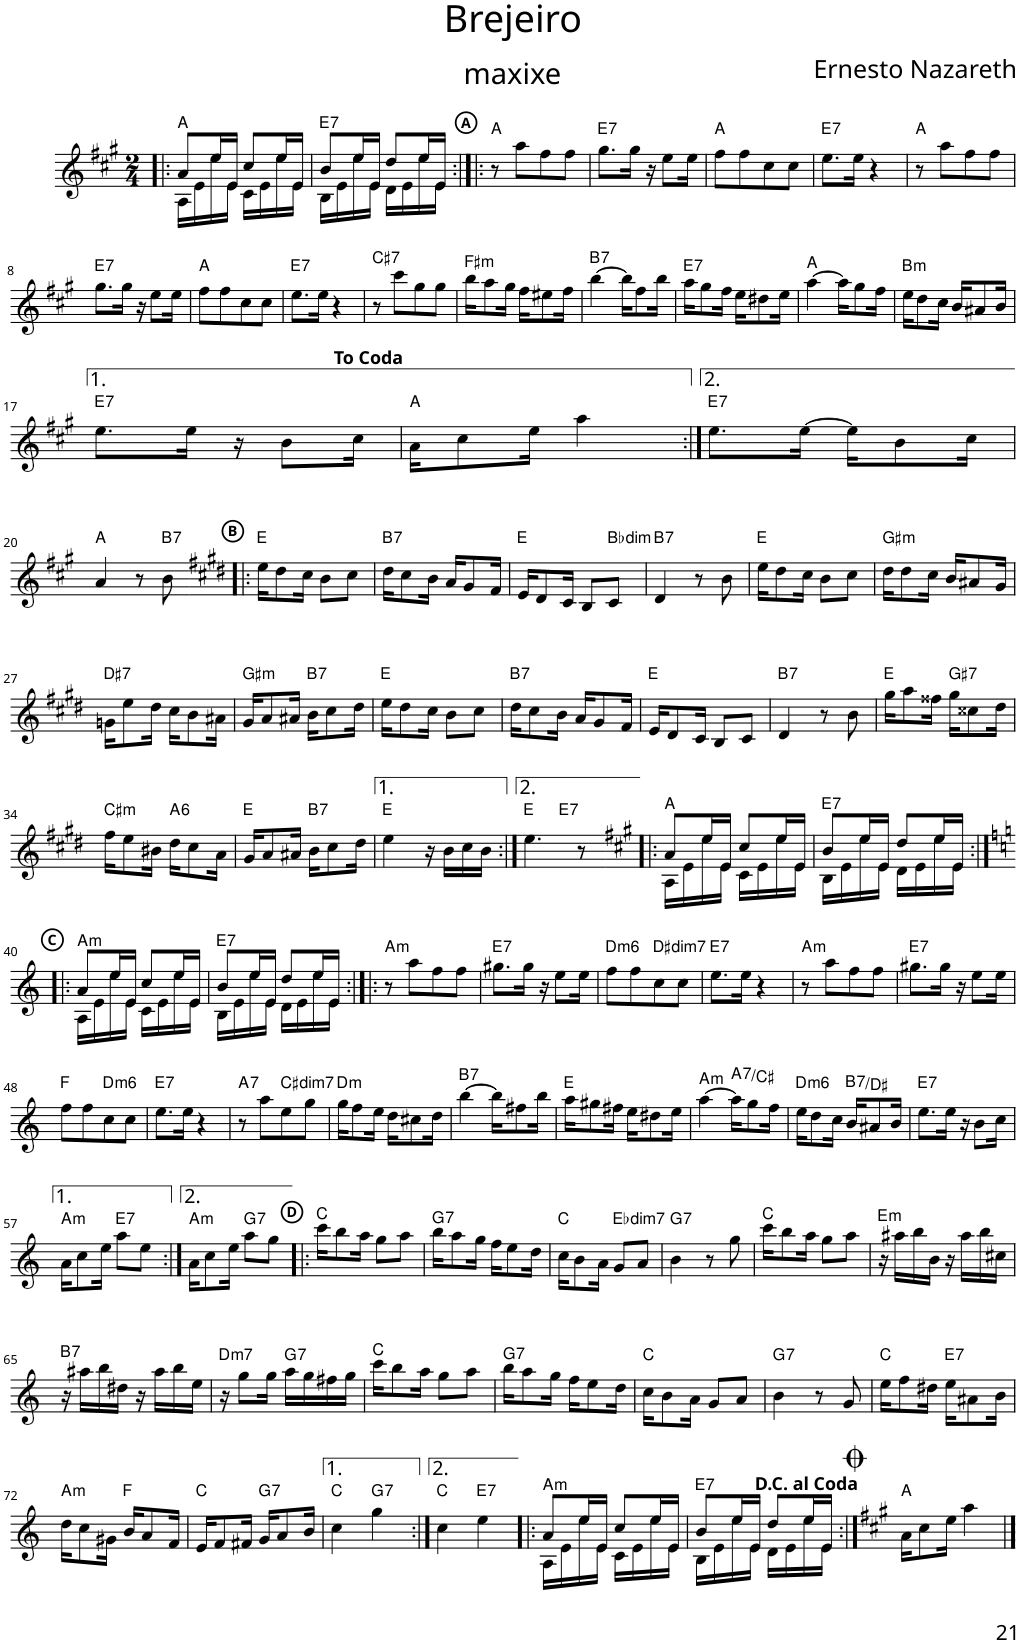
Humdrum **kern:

**kern	**harte
*part1	*part1
*staff1	*
*I"Piano	*
*I'Pno	*
!!LO:PB:g=z
*stria5	*
*clefG2	*
*k[f#c#g#]	*
*M2/4	*
=1!|:	=1!|:
*^	*
8a/L	16A\LL	A:maj
.	16e\	.
16ee/L	16ee\	.
16e/JJ	16e\JJ	.
8cc#/L	16c#\LL	.
.	16e\	.
16ee/L	16ee\	.
16e/JJ	16e\JJ	.
=2	=2	=2
!	!	!LO:H:kt=7
8b/L	16B\LL	E:7
.	16e\	.
16ee/L	16ee\	.
16e/JJ	16e\JJ	.
8dd/L	16d\LL	.
.	16e\	.
16ee/L	16ee\	.
16e/JJ	16e\JJ	.
*v	*v	*
!!LO:REH:place=s1:a:B:cj:enc=circle:fs=8:t=A
=3:|!|:	=3:|!|:
8r	A:maj
8aa\L	.
8ff#\	.
8ff#\J	.
=4	=4
!	!LO:H:kt=7
8.gg#\L	E:7
16gg#\Jk	.
16r	.
8ee\L	.
16ee\Jk	.
=5	=5
8ff#\L	A:maj
8ff#\	.
8cc#\	.
8cc#\J	.
=6	=6
!	!LO:H:kt=7
8.ee\L	E:7
16ee\Jk	.
4r	.
=7	=7
8r	A:maj
8aa\L	.
8ff#\	.
8ff#\J	.
!!LO:LB:g=z
=8	=8
!	!LO:H:kt=7
8.gg#\L	E:7
16gg#\Jk	.
16r	.
8ee\L	.
16ee\Jk	.
=9	=9
8ff#\L	A:maj
8ff#\	.
8cc#\	.
8cc#\J	.
=10	=10
!	!LO:H:kt=7
8.ee\L	E:7
16ee\Jk	.
4r	.
=11	=11
!	!LO:H:kt=7
8r	C#:7
8ccc#\L	.
8gg#\	.
8gg#\J	.
=12	=12
!	!LO:H:kt=m
16bb\KL	F#:min
8aa\	.
16gg#\Jk	.
16ff#\KL	.
8ee#X\	.
16ff#\Jk	.
=13	=13
!	!LO:H:kt=7
[4bb\	B:7
16bb\KL]	.
8ff#\	.
16bb\Jk	.
=14	=14
!	!LO:H:kt=7
16aa\KL	E:7
8gg#\	.
16ff#\Jk	.
16ee\KL	.
8dd#X\	.
16ee\Jk	.
=15	=15
[4aa\	A:maj
16aa\KL]	.
8gg#\	.
16ff#\Jk	.
=16	=16
!	!LO:H:kt=m
16ee\KL	B:min
8dd\	.
16cc#\Jk	.
16b/KL	.
8a#X/	.
16b/Jk	.
!!LO:LB:g=z
=17	=17
!	!LO:H:kt=7
8.ee\L	E:7
16ee\Jk	.
16r	.
8b\L	.
16cc#\Jk	.
=18	=18
16a\KL	A:maj
8cc#\	.
16ee\Jk	.
4aa\	.
=19:|!	=19:|!
!	!LO:H:kt=7
8.ee\L	E:7
[16ee\Jk	.
16ee\KL]	.
8b\	.
16cc#\Jk	.
!!LO:LB:g=z
=20	=20
4a/	A:maj
8r	.
!	!LO:H:kt=7
8b\	B:7
!!LO:REH:place=s1:a:B:cj:enc=circle:fs=8:t=B
=21!|:	=21!|:
*k[f#c#g#d#]	*
16ee\KL	E:maj
8dd#\	.
16cc#\Jk	.
8b\L	.
8cc#\J	.
=22	=22
!	!LO:H:kt=7
16dd#\KL	B:7
8cc#\	.
16b\Jk	.
16a/KL	.
8g#/	.
16f#/Jk	.
=23	=23
16e/KL	E:maj
8d#/	.
16c#/Jk	.
8B/L	.
!	!LO:H:kt=dim
8c#/J	Bb:dim
=24	=24
!	!LO:H:kt=7
4d#/	B:7
8r	.
8b\	.
=25	=25
16ee\KL	E:maj
8dd#\	.
16cc#\Jk	.
8b\L	.
8cc#\J	.
=26	=26
!	!LO:H:kt=m
16dd#\KL	G#:min
8dd#\	.
16cc#\Jk	.
16b/KL	.
8a#X/	.
16g#/Jk	.
!!LO:LB:g=z
=27	=27
!	!LO:H:kt=7
16gn\KL	D#:7
8ee\	.
16dd#\Jk	.
16cc#\KL	.
8b\	.
16a#X\Jk	.
=28	=28
!	!LO:H:kt=m
16g#/KL	G#:min
8a/	.
16a#X/Jk	.
!	!LO:H:kt=7
16b\KL	B:7
8cc#\	.
16dd#\Jk	.
=29	=29
16ee\KL	E:maj
8dd#\	.
16cc#\Jk	.
8b\L	.
8cc#\J	.
=30	=30
!	!LO:H:kt=7
16dd#\KL	B:7
8cc#\	.
16b\Jk	.
16a/KL	.
8g#/	.
16f#/Jk	.
=31	=31
16e/KL	E:maj
8d#/	.
16c#/Jk	.
8B/L	.
8c#/J	.
=32	=32
!	!LO:H:kt=7
4d#/	B:7
8r	.
8b\	.
=33	=33
16gg#\KL	E:maj
8aa\	.
16ff##X\Jk	.
!	!LO:H:kt=7
16gg#\KL	G#:7
8cc##X\	.
16dd#\Jk	.
!!LO:LB:g=z
=34	=34
!	!LO:H:kt=m
16ff#\KL	C#:min
8ee\	.
16b#X\Jk	.
!	!LO:H:kt=6
16dd#\KL	A:maj6
8cc#\	.
16a\Jk	.
=35	=35
16g#/KL	E:maj
8a/	.
16a#X/Jk	.
!	!LO:H:kt=7
16b\KL	B:7
8cc#\	.
16dd#\Jk	.
=36	=36
4ee\	E:maj
16r	.
16b\LL	.
16cc#\	.
16b\JJ	.
=37:|!	=37:|!
*^	*
4.ee\	4ryy	E:maj
!	!	!LO:H:kt=7
.	4ryy	E:7
8r	.	.
=38!|:	=38!|:	=38!|:
*k[f#c#g#]	*	*
8a/L	16A\LL	A:maj
.	16e\	.
16ee/L	16ee\	.
16e/JJ	16e\JJ	.
8cc#/L	16c#\LL	.
.	16e\	.
16ee/L	16ee\	.
16e/JJ	16e\JJ	.
=39	=39	=39
!	!	!LO:H:kt=7
8b/L	16B\LL	E:7
.	16e\	.
16ee/L	16ee\	.
16e/JJ	16e\JJ	.
8dd/L	16d\LL	.
.	16e\	.
16ee/L	16ee\	.
16e/JJ	16e\JJ	.
!!LO:LB:g=z	!!
!!LO:REH:place=s1:a:B:cj:enc=circle:fs=8:t=C	!!
=40:|!|:	=40:|!|:	=40:|!|:
*k[]	*	*
!	!	!LO:H:kt=m
8a/L	16A\LL	A:min
.	16e\	.
16ee/L	16ee\	.
16e/JJ	16e\JJ	.
8cc/L	16c\LL	.
.	16e\	.
16ee/L	16ee\	.
16e/JJ	16e\JJ	.
=41	=41	=41
!	!	!LO:H:kt=7
8b/L	16B\LL	E:7
.	16e\	.
16ee/L	16ee\	.
16e/JJ	16e\JJ	.
8dd/L	16d\LL	.
.	16e\	.
16ee/L	16ee\	.
16e/JJ	16e\JJ	.
=42:|!|:	=42:|!|:	=42:|!|:
!	!	!LO:H:kt=m
*v	*v	*
8r	A:min
8aa\L	.
8ff\	.
8ff\J	.
=43	=43
!	!LO:H:kt=7
8.gg#X\L	E:7
16gg#\Jk	.
16r	.
8ee\L	.
16ee\Jk	.
=44	=44
!	!LO:H:kt=m6
8ff\L	D:min6
8ff\	.
!	!LO:H:kt=dim7
8cc\	D#:dim7
8cc\J	.
=45	=45
!	!LO:H:kt=7
8.ee\L	E:7
16ee\Jk	.
4r	.
=46	=46
!	!LO:H:kt=m
8r	A:min
8aa\L	.
8ff\	.
8ff\J	.
=47	=47
!	!LO:H:kt=7
8.gg#X\L	E:7
16gg#\Jk	.
16r	.
8ee\L	.
16ee\Jk	.
!!LO:LB:g=z
=48	=48
8ff\L	F:maj
8ff\	.
!	!LO:H:kt=m6
8cc\	D:min6
8cc\J	.
=49	=49
!	!LO:H:kt=7
8.ee\L	E:7
16ee\Jk	.
4r	.
=50	=50
!	!LO:H:kt=7
8r	A:7
8aa\L	.
!	!LO:H:kt=dim7
8ee\	C#:dim7
8gg\J	.
=51	=51
!	!LO:H:kt=m
16gg\KL	D:min
8ff\	.
16ee\Jk	.
16dd\KL	.
8cc#X\	.
16dd\Jk	.
=52	=52
!	!LO:H:kt=7
[4bb\	B:7
16bb\KL]	.
8ff#X\	.
16bb\Jk	.
=53	=53
16aa\KL	E:maj
8gg#X\	.
16ff#X\Jk	.
16ee\KL	.
8dd#X\	.
16ee\Jk	.
=54	=54
!	!LO:H:kt=m
[4aa\	A:min
!	!LO:H:kt=7
16aa\KL]	A:7/3
8gg\	.
16ff\Jk	.
=55	=55
!	!LO:H:kt=m6
16ee\KL	D:min6
8dd\	.
16cc\Jk	.
!	!LO:H:kt=7
16b/KL	B:7/3
8a#X/	.
16b/Jk	.
=56	=56
!	!LO:H:kt=7
8.ee\L	E:7
16ee\Jk	.
16r	.
8b\L	.
16cc\Jk	.
!!LO:LB:g=z
=57	=57
!	!LO:H:kt=m
16a\KL	A:min
8cc\	.
16ee\Jk	.
!	!LO:H:kt=7
8aa\L	E:7
8ee\J	.
=58:|!	=58:|!
!	!LO:H:kt=m
16a\KL	A:min
8cc\	.
16ee\Jk	.
!	!LO:H:kt=7
8aa\L	G:7
8gg\J	.
!!LO:REH:place=s1:a:B:cj:enc=circle:fs=8:t=D
=59!|:	=59!|:
16ccc\KL	C:maj
8bb\	.
16aa\Jk	.
8gg\L	.
8aa\J	.
=60	=60
!	!LO:H:kt=7
16bb\KL	G:7
8aa\	.
16gg\Jk	.
16ff\KL	.
8ee\	.
16dd\Jk	.
=61	=61
16cc\KL	C:maj
8b\	.
16a\Jk	.
!	!LO:H:kt=dim7
8g/L	Eb:dim7
8a/J	.
=62	=62
!	!LO:H:kt=7
4b\	G:7
8r	.
8gg\	.
=63	=63
16ccc\KL	C:maj
8bb\	.
16aa\Jk	.
8gg\L	.
8aa\J	.
=64	=64
!	!LO:H:kt=m
16r	E:min
16aa#X\LL	.
16bb\	.
16b\JJ	.
16r	.
16aa#\LL	.
16bb\	.
16cc#X\JJ	.
!!LO:LB:g=z
=65	=65
!	!LO:H:kt=7
16r	B:7
16aa#X\LL	.
16bb\	.
16dd#X\JJ	.
16r	.
16aa#\LL	.
16bb\	.
16ee\JJ	.
=66	=66
!	!LO:H:kt=m7
16r	D:min7
8gg\L	.
16gg\Jk	.
!	!LO:H:kt=7
16aa\LL	G:7
16gg\	.
16ff#X\	.
16gg\JJ	.
=67	=67
16ccc\KL	C:maj
8bb\	.
16aa\Jk	.
8gg\L	.
8aa\J	.
=68	=68
!	!LO:H:kt=7
16bb\KL	G:7
8aa\	.
16gg\Jk	.
16ff\KL	.
8ee\	.
16dd\Jk	.
=69	=69
16cc\KL	C:maj
8b\	.
16a\Jk	.
8g/L	.
8a/J	.
=70	=70
!	!LO:H:kt=7
4b\	G:7
8r	.
8g/	.
=71	=71
16ee\KL	C:maj
8ff\	.
16dd#X\Jk	.
!	!LO:H:kt=7
16ee\KL	E:7
8a#X\	.
16b\Jk	.
!!LO:LB:g=z
=72	=72
!	!LO:H:kt=m
16dd\KL	A:min
8cc\	.
16g#X\Jk	.
16b/KL	F:maj
8a/	.
16f/Jk	.
=73	=73
16e/KL	C:maj
8f/	.
16f#X/Jk	.
!	!LO:H:kt=7
16g/KL	G:7
8a/	.
16b/Jk	.
=74	=74
4cc\	C:maj
!	!LO:H:kt=7
4gg\	G:7
=75:|!	=75:|!
4cc\	C:maj
!	!LO:H:kt=7
4ee\	E:7
=76!|:	=76!|:
*^	*
!	!	!LO:H:kt=m
8a/L	16A\LL	A:min
.	16e\	.
16ee/L	16ee\	.
16e/JJ	16e\JJ	.
8cc/L	16c\LL	.
.	16e\	.
16ee/L	16ee\	.
16e/JJ	16e\JJ	.
=77	=77	=77
!	!	!LO:H:kt=7
8b/L	16B\LL	E:7
.	16e\	.
16ee/L	16ee\	.
16e/JJ	16e\JJ	.
8dd/L	16d\LL	.
.	16e\	.
16ee/L	16ee\	.
16e/JJ	16e\JJ	.
*v	*v	*
=78:|!	=78:|!
*k[f#c#g#]	*
16a\KL	A:maj
8cc#\	.
16ee\Jk	.
4aa\	.
==	==
*-	*-
